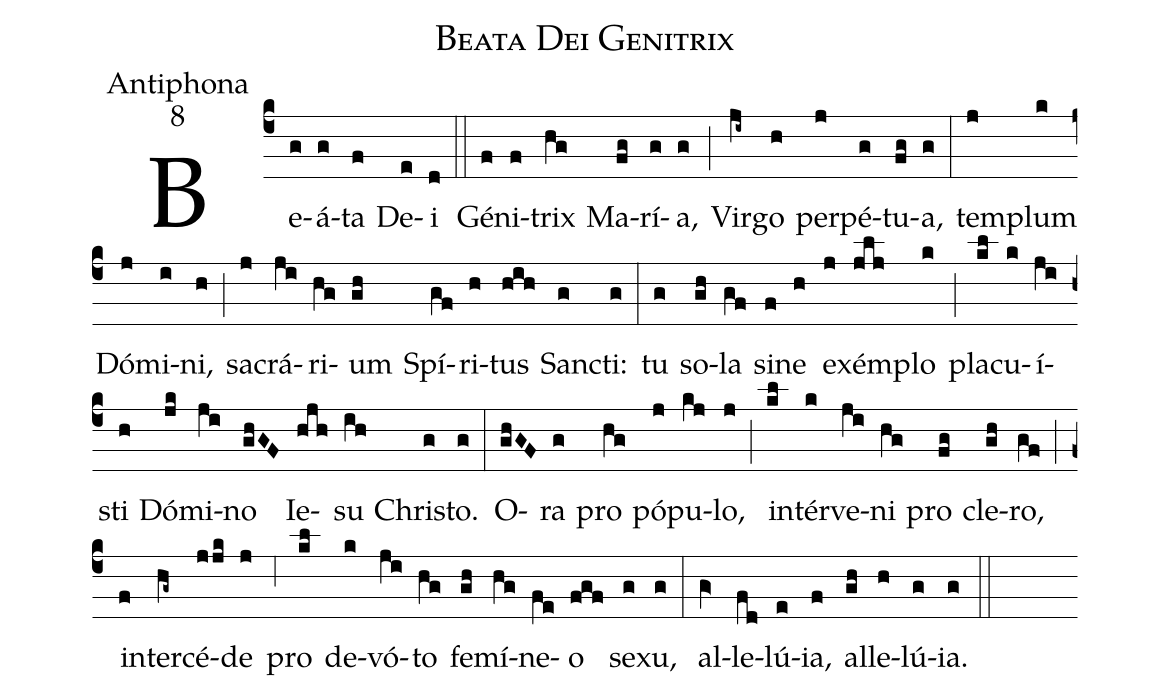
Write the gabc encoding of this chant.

name:Beata Dei Genitrix;
office-part:Antiphona;
mode:8;
%%
(c4) Be(g)á(g)ta(f) De(e)i(d) (::)
Gé(f)ni(f)trix(hg) Ma(fg)rí(g)a,(g) (;) Vir(ji~)go(h) per(j)pé(g)tu(fg)a,(g) (:)
tem(j)plum(k) Dó(j)mi(i)ni,(h) (;) sa(j)crá(ji)ri(hg)um(gh) Spí(gf)ri(h)tus(hih) San(g)cti:(g) (:)
tu(g) so(gh)la(gf) si(f)ne(h) ex(j)ém(jlj)plo(k) (;) pla(kl)cu(k)í(ji)sti(h) Dó(jk)mi(ji)no(ghGF) Ie(hjh)su(ih) Chri(g)sto.(g) (:)
O(ghGF)ra(g) pro(hg) pó(j)pu(kj)lo,(j) (;) in(kl)tér(k)ve(ji)ni(hg) pro(fg) cle(gh)ro,(gf) (;) in(f)ter(hg~)cé(jjk)de(j) (,6) pro(kl) de(k)vó(ji)to(hg) fe(gh)mí(hg)ne(fe)o(fgf) se(g)xu,(g) (:)
al(gV>)le(fd)lú(e)ia,(f) al(gh)le(h)lú(g)ia.(g) (::)
